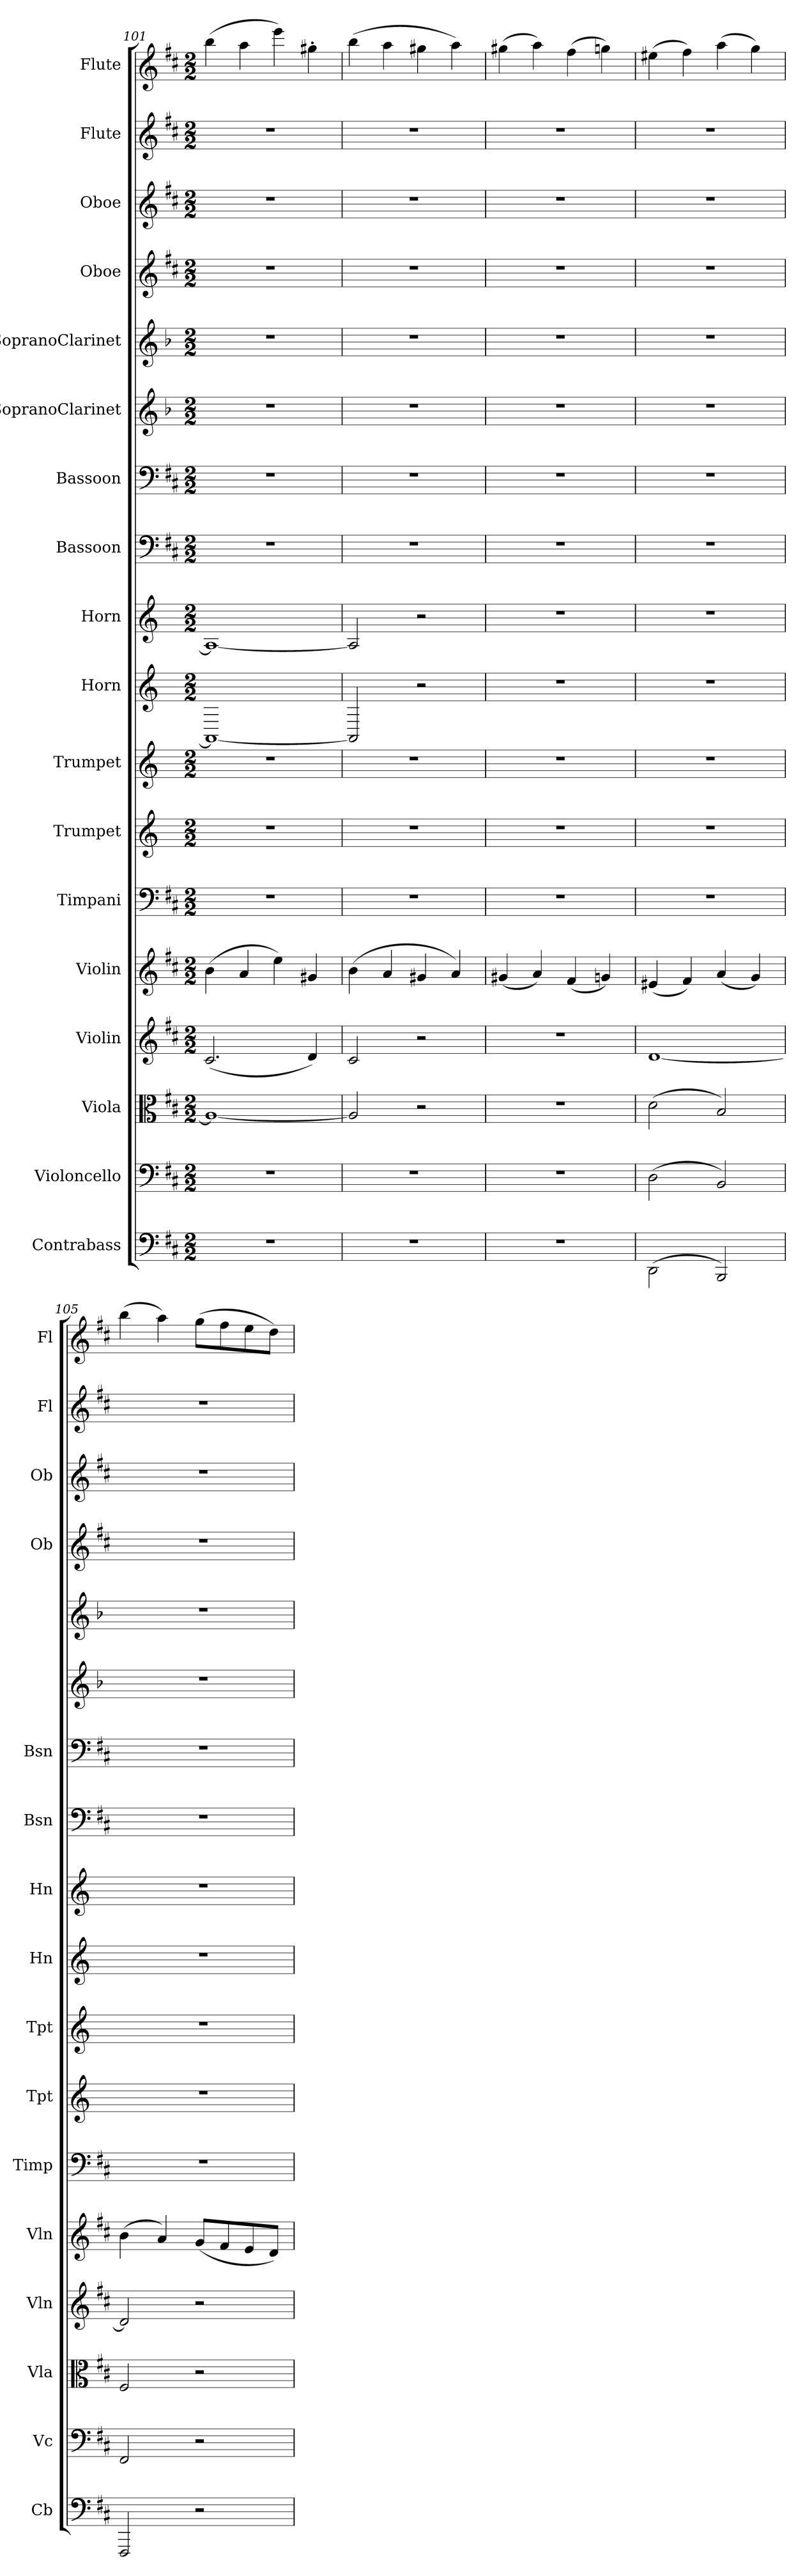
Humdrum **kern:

**kern	**kern	**kern	**kern	**kern	**kern	**kern	**kern	**kern	**kern	**kern	**kern	**kern	**kern	**kern	**kern	**kern	**kern
*part18	*part17	*part16	*part15	*part14	*part13	*part12	*part11	*part10	*part9	*part8	*part7	*part6	*part5	*part4	*part3	*part2	*part1
*staff18	*staff17	*staff16	*staff15	*staff14	*staff13	*staff12	*staff11	*staff10	*staff9	*staff8	*staff7	*staff6	*staff5	*staff4	*staff3	*staff2	*staff1
*I"Contrabass	*I"Violoncello	*I"Viola	*I"Violin	*I"Violin	*I"Timpani	*I"Trumpet	*I"Trumpet	*I"Horn	*I"Horn	*I"Bassoon	*I"Bassoon	*I"SopranoClarinet	*I"SopranoClarinet	*I"Oboe	*I"Oboe	*I"Flute	*I"Flute
*I'Cb	*I'Vc	*I'Vla	*I'Vln	*I'Vln	*I'Timp	*I'Tpt	*I'Tpt	*I'Hn	*I'Hn	*I'Bsn	*I'Bsn	*	*	*I'Ob	*I'Ob	*I'Fl	*I'Fl
*clefF4	*clefF4	*clefC3	*clefG2	*clefG2	*clefF4	*clefG2	*clefG2	*clefG2	*clefG2	*clefF4	*clefF4	*clefG2	*clefG2	*clefG2	*clefG2	*clefG2	*clefG2
*k[f#c#]	*k[f#c#]	*k[f#c#]	*k[f#c#]	*k[f#c#]	*k[f#c#]	*k[]	*k[]	*k[]	*k[]	*k[f#c#]	*k[f#c#]	*k[b-]	*k[b-]	*k[f#c#]	*k[f#c#]	*k[f#c#]	*k[f#c#]
*M2/2	*M2/2	*M2/2	*M2/2	*M2/2	*M2/2	*M2/2	*M2/2	*M2/2	*M2/2	*M2/2	*M2/2	*M2/2	*M2/2	*M2/2	*M2/2	*M2/2	*M2/2
=101	=101	=101	=101	=101	=101	=101	=101	=101	=101	=101	=101	=101	=101	=101	=101	=101	=101
1r	1r	1A/_	(2.c#/	(4b\	1r	1r	1r	1AA/_	1A/_	1r	1r	1r	1r	1r	1r	1r	(4bb\
.	.	.	.	4a/	.	.	.	.	.	.	.	.	.	.	.	.	4aa\
.	.	.	.	4ee\)	.	.	.	.	.	.	.	.	.	.	.	.	4eee\)
.	.	.	4d/)	4g#X/	.	.	.	.	.	.	.	.	.	.	.	.	4gg#X'\
=102	=102	=102	=102	=102	=102	=102	=102	=102	=102	=102	=102	=102	=102	=102	=102	=102	=102
1r	1r	2A/]	2c#/	(4b\	1r	1r	1r	2AA/]	2A/]	1r	1r	1r	1r	1r	1r	1r	(4bb\
.	.	.	.	4a/	.	.	.	.	.	.	.	.	.	.	.	.	4aa\
.	.	2r	2r	4g#X/	.	.	.	2r	2r	.	.	.	.	.	.	.	4gg#X\
.	.	.	.	4a/)	.	.	.	.	.	.	.	.	.	.	.	.	4aa\)
=103	=103	=103	=103	=103	=103	=103	=103	=103	=103	=103	=103	=103	=103	=103	=103	=103	=103
1r	1r	1r	1r	(4g#X/	1r	1r	1r	1r	1r	1r	1r	1r	1r	1r	1r	1r	(4gg#X\
.	.	.	.	4a/)	.	.	.	.	.	.	.	.	.	.	.	.	4aa\)
.	.	.	.	(4f#/	.	.	.	.	.	.	.	.	.	.	.	.	(4ff#\
.	.	.	.	4gn/)	.	.	.	.	.	.	.	.	.	.	.	.	4ggn\)
=104	=104	=104	=104	=104	=104	=104	=104	=104	=104	=104	=104	=104	=104	=104	=104	=104	=104
(2DD\	(2D\	(2d\	[1d/	(4e#X/	1r	1r	1r	1r	1r	1r	1r	1r	1r	1r	1r	1r	(4ee#X\
.	.	.	.	4f#/)	.	.	.	.	.	.	.	.	.	.	.	.	4ff#\)
2BBB/)	2BB/)	2B/)	.	(4a/	.	.	.	.	.	.	.	.	.	.	.	.	(4aa\
.	.	.	.	4g/)	.	.	.	.	.	.	.	.	.	.	.	.	4gg\)
=105	=105	=105	=105	=105	=105	=105	=105	=105	=105	=105	=105	=105	=105	=105	=105	=105	=105
2FFF#/	2FF#/	2F#/	2d/]	(4b\	1r	1r	1r	1r	1r	1r	1r	1r	1r	1r	1r	1r	(4bb\
.	.	.	.	4a/)	.	.	.	.	.	.	.	.	.	.	.	.	4aa\)
2r	2r	2r	2r	(8g/L	.	.	.	.	.	.	.	.	.	.	.	.	(8gg\L
.	.	.	.	8f#/	.	.	.	.	.	.	.	.	.	.	.	.	8ff#\
.	.	.	.	8e/	.	.	.	.	.	.	.	.	.	.	.	.	8ee\
.	.	.	.	8d/J)	.	.	.	.	.	.	.	.	.	.	.	.	8dd\J)
=	=	=	=	=	=	=	=	=	=	=	=	=	=	=	=	=	=
*-	*-	*-	*-	*-	*-	*-	*-	*-	*-	*-	*-	*-	*-	*-	*-	*-	*-
